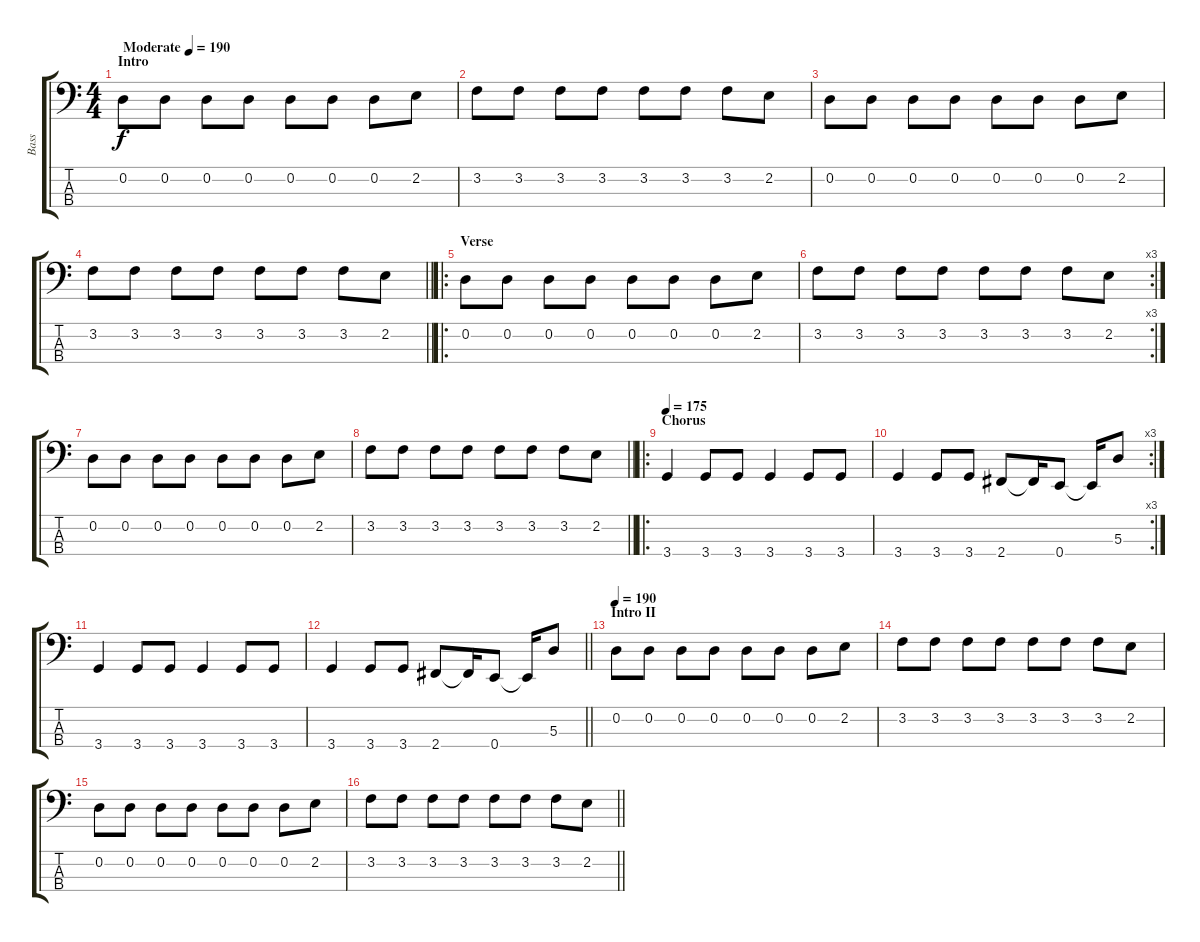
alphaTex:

\track ("Bass" "Bass") {instrument electricbassfinger}
\staff {score tabs}
\tuning (G2 D2 A1 E1) {hide}
\ts (4 4)
\section ("" "Intro")
\tempo (190 "Moderate")
\clef f4
\ks c
0.2.8{dy f instrument electricbassfinger} 0.2.8 0.2.8 0.2.8 0.2.8 0.2.8 0.2.8 2.2.8 |
3.2.8 3.2.8 3.2.8 3.2.8 3.2.8 3.2.8 3.2.8 2.2.8 |
0.2.8 0.2.8 0.2.8 0.2.8 0.2.8 0.2.8 0.2.8 2.2.8 |
\barLineRight lightlight
3.2.8 3.2.8 3.2.8 3.2.8 3.2.8 3.2.8 3.2.8 2.2.8 |
\ro
\section ("" "Verse")
0.2.8 0.2.8 0.2.8 0.2.8 0.2.8 0.2.8 0.2.8 2.2.8 |
\rc 3
3.2.8 3.2.8 3.2.8 3.2.8 3.2.8 3.2.8 3.2.8 2.2.8 |
0.2.8 0.2.8 0.2.8 0.2.8 0.2.8 0.2.8 0.2.8 2.2.8 |
\barLineRight lightlight
3.2.8 3.2.8 3.2.8 3.2.8 3.2.8 3.2.8 3.2.8 2.2.8 |
\ro
\section ("" "Chorus")
\tempo 175
3.4.4 3.4.8 3.4.8 3.4.4 3.4.8 3.4.8 |
\rc 3
3.4.4 3.4.8 3.4.8 2.4.8 2.4{t}.16 0.4.8 0.4{t}.16 5.3.8 |
3.4.4 3.4.8 3.4.8 3.4.4 3.4.8 3.4.8 |
\barLineRight lightlight
3.4.4 3.4.8 3.4.8 2.4.8 2.4{t}.16 0.4.8 0.4{t}.16 5.3.8 |
\section ("" "Intro II")
\tempo 190
0.2.8 0.2.8 0.2.8 0.2.8 0.2.8 0.2.8 0.2.8 2.2.8 |
3.2.8 3.2.8 3.2.8 3.2.8 3.2.8 3.2.8 3.2.8 2.2.8 |
0.2.8 0.2.8 0.2.8 0.2.8 0.2.8 0.2.8 0.2.8 2.2.8 |
\barLineRight lightlight
3.2.8 3.2.8 3.2.8 3.2.8 3.2.8 3.2.8 3.2.8 2.2.8
